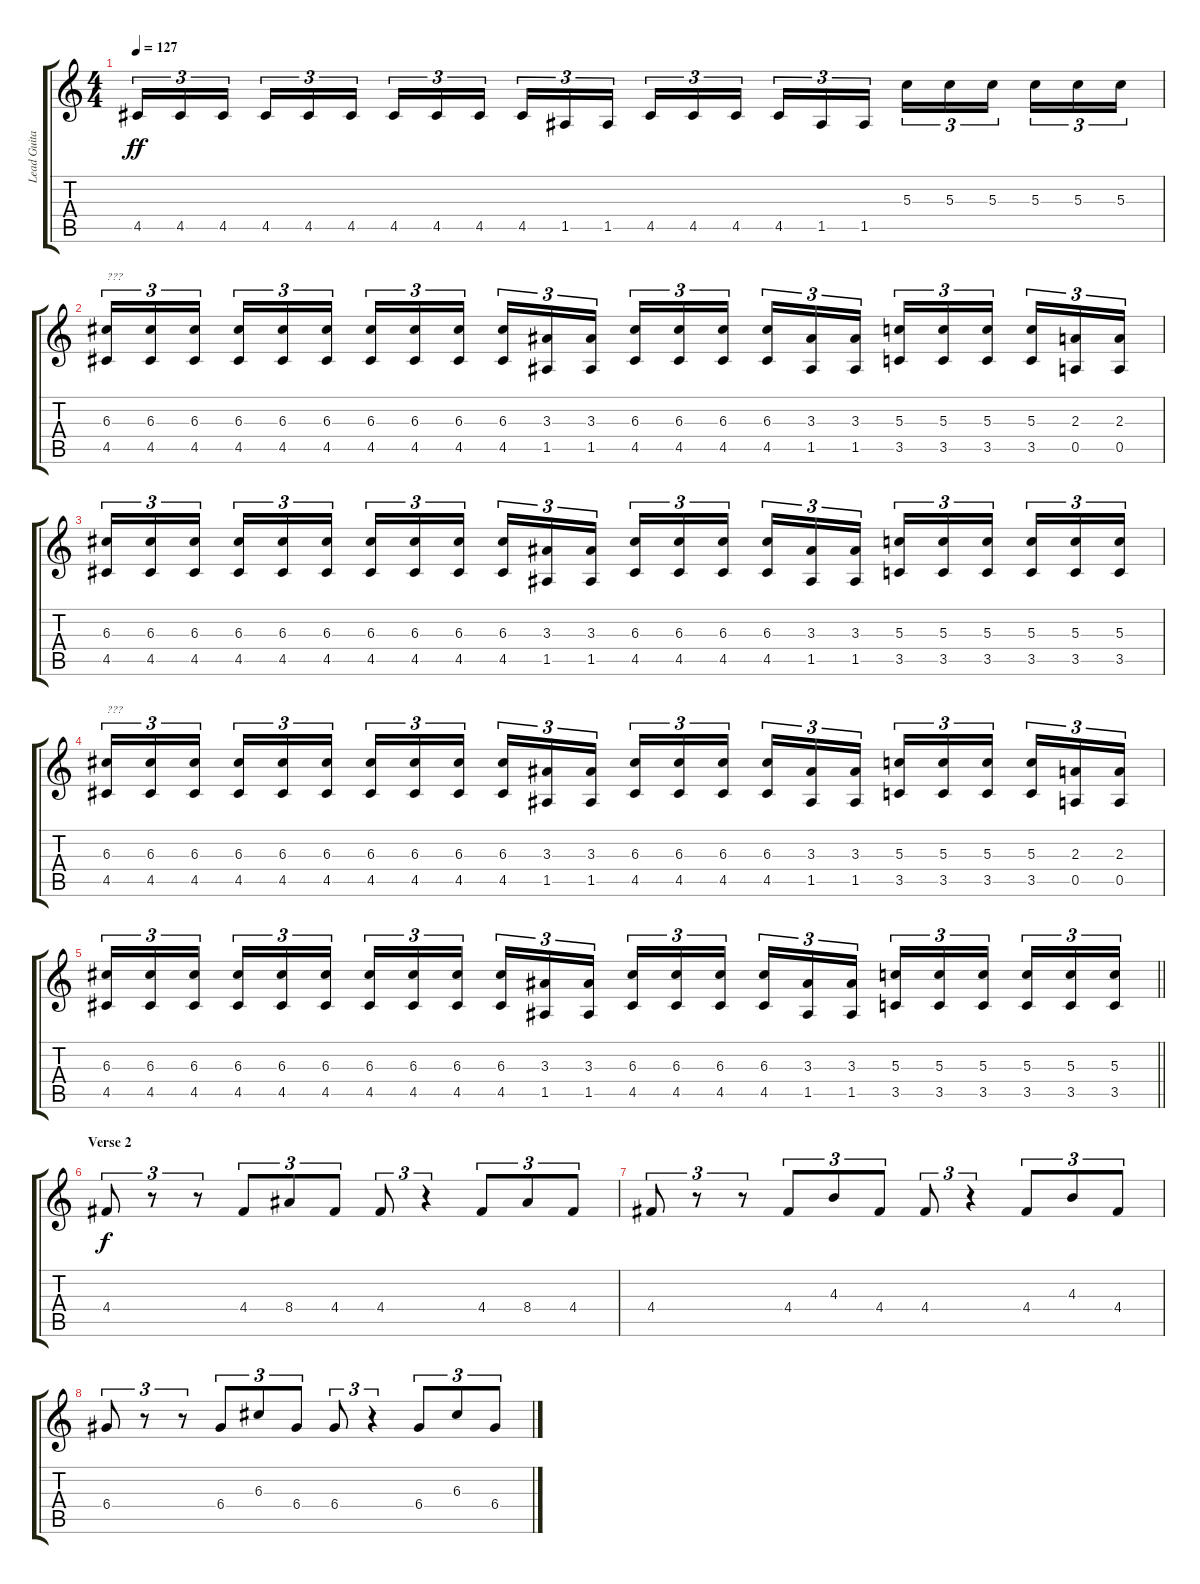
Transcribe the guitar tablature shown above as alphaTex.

\track ("Lead Guitar" "Lead Guita") {instrument distortionguitar}
\staff {score tabs}
\tuning (E4 B3 G3 D3 A2 D2) {hide}
\ts (4 4)
\tempo 127
\clef g2
\ks c
4.5.16{tu (3 2) dy ff} 4.5.16{tu (3 2)} 4.5.16{tu (3 2) beam splitsecondary} 4.5.16{tu (3 2)} 4.5.16{tu (3 2)} 4.5.16{tu (3 2)} 4.5.16{tu (3 2)} 4.5.16{tu (3 2)} 4.5.16{tu (3 2) beam splitsecondary} 4.5.16{tu (3 2)} 1.5.16{tu (3 2)} 1.5.16{tu (3 2)} 4.5.16{tu (3 2)} 4.5.16{tu (3 2)} 4.5.16{tu (3 2) beam splitsecondary} 4.5.16{tu (3 2)} 1.5.16{tu (3 2)} 1.5.16{tu (3 2)} 5.3.16{tu (3 2)} 5.3.16{tu (3 2)} 5.3.16{tu (3 2) beam splitsecondary} 5.3.16{tu (3 2)} 5.3.16{tu (3 2)} 5.3.16{tu (3 2)} |
(6.3 4.5).16{tu (3 2) txt "???"} (6.3 4.5).16{tu (3 2)} (6.3 4.5).16{tu (3 2) beam splitsecondary} (6.3 4.5).16{tu (3 2)} (6.3 4.5).16{tu (3 2)} (6.3 4.5).16{tu (3 2)} (6.3 4.5).16{tu (3 2)} (6.3 4.5).16{tu (3 2)} (6.3 4.5).16{tu (3 2) beam splitsecondary} (6.3 4.5).16{tu (3 2)} (3.3 1.5).16{tu (3 2)} (3.3 1.5).16{tu (3 2)} (6.3 4.5).16{tu (3 2)} (6.3 4.5).16{tu (3 2)} (6.3 4.5).16{tu (3 2) beam splitsecondary} (6.3 4.5).16{tu (3 2)} (3.3 1.5).16{tu (3 2)} (3.3 1.5).16{tu (3 2)} (5.3 3.5).16{tu (3 2)} (5.3 3.5).16{tu (3 2)} (5.3 3.5).16{tu (3 2) beam splitsecondary} (5.3 3.5).16{tu (3 2)} (2.3 0.5).16{tu (3 2)} (2.3 0.5).16{tu (3 2)} |
(6.3 4.5).16{tu (3 2)} (6.3 4.5).16{tu (3 2)} (6.3 4.5).16{tu (3 2) beam splitsecondary} (6.3 4.5).16{tu (3 2)} (6.3 4.5).16{tu (3 2)} (6.3 4.5).16{tu (3 2)} (6.3 4.5).16{tu (3 2)} (6.3 4.5).16{tu (3 2)} (6.3 4.5).16{tu (3 2) beam splitsecondary} (6.3 4.5).16{tu (3 2)} (3.3 1.5).16{tu (3 2)} (3.3 1.5).16{tu (3 2)} (6.3 4.5).16{tu (3 2)} (6.3 4.5).16{tu (3 2)} (6.3 4.5).16{tu (3 2) beam splitsecondary} (6.3 4.5).16{tu (3 2)} (3.3 1.5).16{tu (3 2)} (3.3 1.5).16{tu (3 2)} (5.3 3.5).16{tu (3 2)} (5.3 3.5).16{tu (3 2)} (5.3 3.5).16{tu (3 2) beam splitsecondary} (5.3 3.5).16{tu (3 2)} (5.3 3.5).16{tu (3 2)} (5.3 3.5).16{tu (3 2)} |
(6.3 4.5).16{tu (3 2) txt "???"} (6.3 4.5).16{tu (3 2)} (6.3 4.5).16{tu (3 2) beam splitsecondary} (6.3 4.5).16{tu (3 2)} (6.3 4.5).16{tu (3 2)} (6.3 4.5).16{tu (3 2)} (6.3 4.5).16{tu (3 2)} (6.3 4.5).16{tu (3 2)} (6.3 4.5).16{tu (3 2) beam splitsecondary} (6.3 4.5).16{tu (3 2)} (3.3 1.5).16{tu (3 2)} (3.3 1.5).16{tu (3 2)} (6.3 4.5).16{tu (3 2)} (6.3 4.5).16{tu (3 2)} (6.3 4.5).16{tu (3 2) beam splitsecondary} (6.3 4.5).16{tu (3 2)} (3.3 1.5).16{tu (3 2)} (3.3 1.5).16{tu (3 2)} (5.3 3.5).16{tu (3 2)} (5.3 3.5).16{tu (3 2)} (5.3 3.5).16{tu (3 2) beam splitsecondary} (5.3 3.5).16{tu (3 2)} (2.3 0.5).16{tu (3 2)} (2.3 0.5).16{tu (3 2)} |
\barLineRight lightlight
(6.3 4.5).16{tu (3 2)} (6.3 4.5).16{tu (3 2)} (6.3 4.5).16{tu (3 2) beam splitsecondary} (6.3 4.5).16{tu (3 2)} (6.3 4.5).16{tu (3 2)} (6.3 4.5).16{tu (3 2)} (6.3 4.5).16{tu (3 2)} (6.3 4.5).16{tu (3 2)} (6.3 4.5).16{tu (3 2) beam splitsecondary} (6.3 4.5).16{tu (3 2)} (3.3 1.5).16{tu (3 2)} (3.3 1.5).16{tu (3 2)} (6.3 4.5).16{tu (3 2)} (6.3 4.5).16{tu (3 2)} (6.3 4.5).16{tu (3 2) beam splitsecondary} (6.3 4.5).16{tu (3 2)} (3.3 1.5).16{tu (3 2)} (3.3 1.5).16{tu (3 2)} (5.3 3.5).16{tu (3 2)} (5.3 3.5).16{tu (3 2)} (5.3 3.5).16{tu (3 2) beam splitsecondary} (5.3 3.5).16{tu (3 2)} (5.3 3.5).16{tu (3 2)} (5.3 3.5).16{tu (3 2)} |
\section ("" "Verse 2")
4.4.8{tu (3 2) dy f} r.8{tu (3 2)} r.8{tu (3 2)} 4.4.8{tu (3 2)} 8.4.8{tu (3 2)} 4.4.8{tu (3 2)} 4.4.8{tu (3 2)} r.4{tu (3 2)} 4.4.8{tu (3 2)} 8.4.8{tu (3 2)} 4.4.8{tu (3 2)} |
4.4.8{tu (3 2)} r.8{tu (3 2)} r.8{tu (3 2)} 4.4.8{tu (3 2)} 4.3.8{tu (3 2)} 4.4.8{tu (3 2)} 4.4.8{tu (3 2)} r.4{tu (3 2)} 4.4.8{tu (3 2)} 4.3.8{tu (3 2)} 4.4.8{tu (3 2)} |
6.4.8{tu (3 2)} r.8{tu (3 2)} r.8{tu (3 2)} 6.4.8{tu (3 2)} 6.3.8{tu (3 2)} 6.4.8{tu (3 2)} 6.4.8{tu (3 2)} r.4{tu (3 2)} 6.4.8{tu (3 2)} 6.3.8{tu (3 2)} 6.4.8{tu (3 2)}
